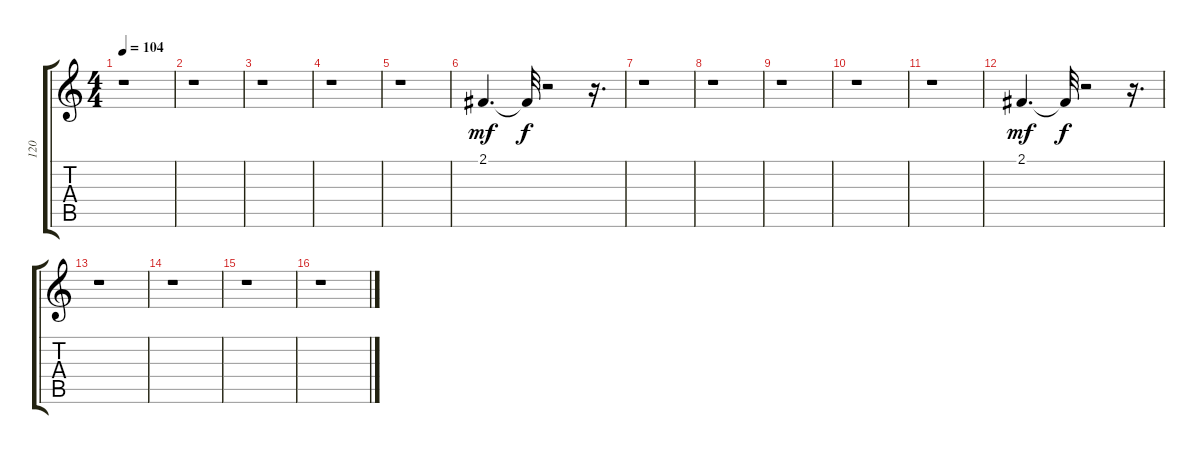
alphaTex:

\track ("120" "120") {instrument reversecymbal}
\staff {score tabs}
\tuning (E4 B3 G3 D3 A2 E2) {hide}
\ts (4 4)
\tempo 104
\clef g2
\ks c
r.1{dy mf} |
r.1 |
r.1 |
r.1 |
r.1 |
2.1.4{d} 2.1{t}.32{dy f} r.2 r.16{d} |
r.1 |
r.1 |
r.1 |
r.1 |
r.1 |
2.1.4{d dy mf} 2.1{t}.32{dy f} r.2 r.16{d} |
r.1 |
r.1 |
r.1 |
r.1
